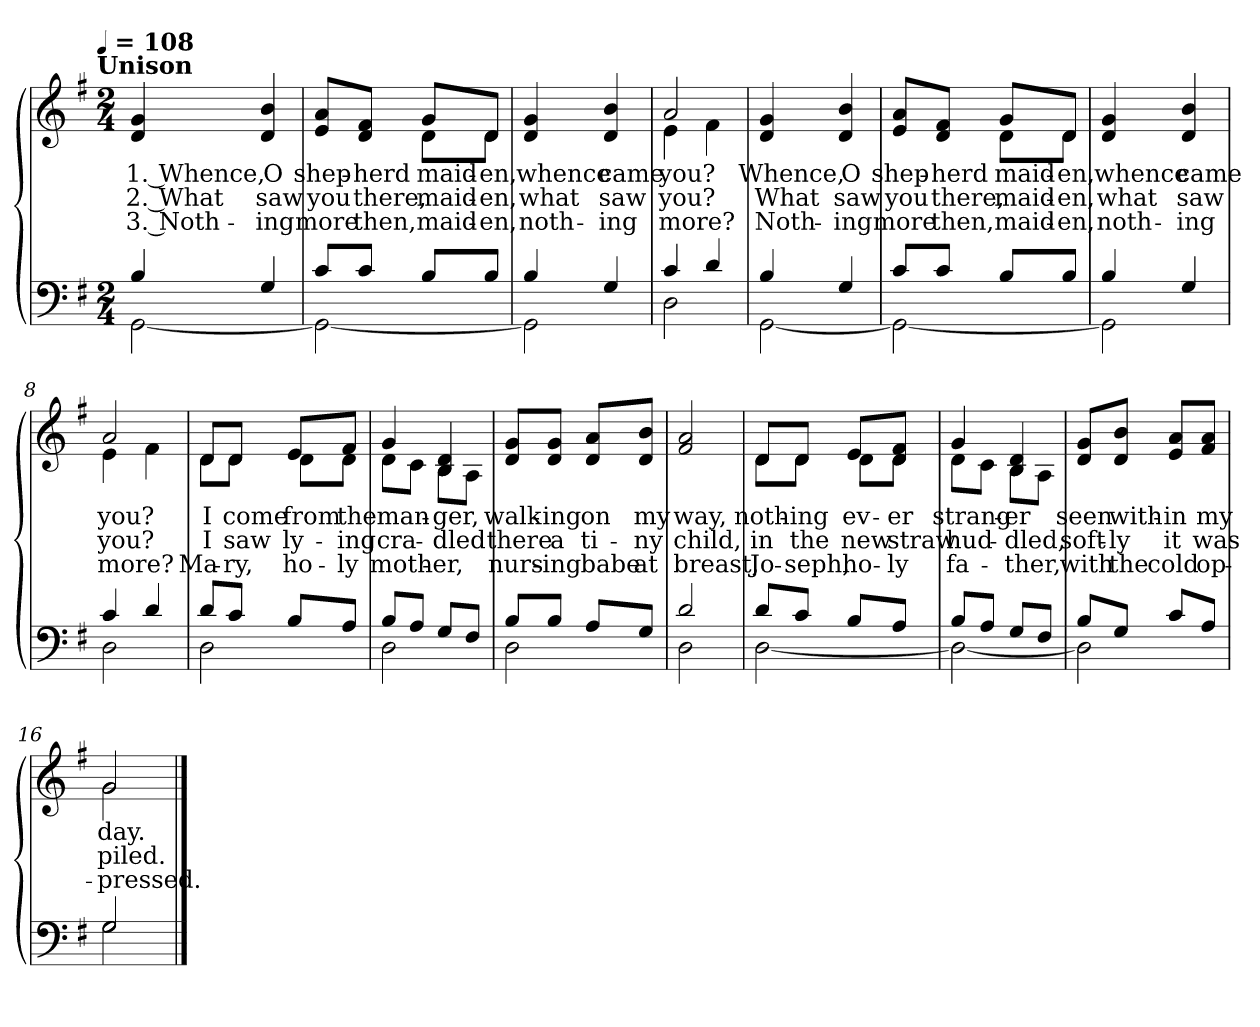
**kern	**kern	**text	**text	**text
*part1	*part1	*part1	*part1	*part1
*staff2	*staff1	*staff1	*staff1	*staff1
*clefF4	*clefG2	*	*	*
*k[f#]	*k[f#]	*	*	*
!!LO:TX:omd:t=[quarter] = 108\nUnison
*M2/4	*M2/4	*	*	*
*MM108	*MM108	*	*	*
=1	=1	=1	=1	=1
*^	*	*	*	*
4B/	[2GG\	4d/ 4g/	1. Whence,	2. What	3. Noth-
4G/	.	4d/ 4b/	O	saw	-ing
=2	=2	=2	=2	=2	=2
*	*	*^	*	*	*
8cL	2GG\_	8e 8aL	4ryy	shep-	you	more
8cJ	.	8d 8f#J	.	-herd	there,	then,
8BL	.	8gL	8dL	maid-	maid-	maid-
8BJ	.	8dJ	8dJ	-en,	-en,	-en,
*	*	*v	*v	*	*	*
=3	=3	=3	=3	=3	=3
4B/	2GG\]	4d/ 4g/	whence	what	noth-
4G/	.	4d/ 4b/	came	saw	-ing
=4	=4	=4	=4	=4	=4
*	*	*^	*	*	*
4c/	2D\	2a/	4e\	you?	you?	more?
4d/	.	.	4f#\	.	.	.
*	*	*v	*v	*	*	*
!!LO:LB:g=z
=5	=5	=5	=5	=5	=5
4B/	[2GG\	4d/ 4g/	Whence,	What	Noth-
4G/	.	4d/ 4b/	O	saw	-ing
=6	=6	=6	=6	=6	=6
*	*	*^	*	*	*
8cL	2GG\_	8e 8aL	4ryy	shep-	you	more
8cJ	.	8d 8f#J	.	-herd	there,	then,
8BL	.	8gL	8dL	maid-	maid-	maid-
8BJ	.	8dJ	8dJ	-en,	-en,	-en,
*	*	*v	*v	*	*	*
=7	=7	=7	=7	=7	=7
4B/	2GG\]	4d/ 4g/	whence	what	noth-
4G/	.	4d/ 4b/	came	saw	-ing
=8	=8	=8	=8	=8	=8
*	*	*^	*	*	*
4c/	2D\	2a/	4e\	you?	you?	more?
4d/	.	.	4f#\	.	.	.
!!LO:LB:g=z	!!
=9	=9	=9	=9	=9	=9	=9
8dL	2D\	8dL	8dL	I	I	Ma-
8cJ	.	8dJ	8dJ	come	saw	-ry,
8BL	.	8eL	8dL	from	ly-	ho-
8AJ	.	8f#J	8dJ	the	-ing	-ly
=10	=10	=10	=10	=10	=10	=10
8BL	2D\	4g/	8dL	man-	cra-	moth-
8AJ	.	.	8cJ	.	.	.
8GL	.	4B/ 4d/	8BL	-ger,	-dled	-er,
8F#J	.	.	8AJ	.	.	.
*	*	*v	*v	*	*	*
=11	=11	=11	=11	=11	=11
8BL	2D\	8d 8gL	walk-	there	nurs-
8BJ	.	8d 8gJ	-ing	a	-ing
8AL	.	8d 8aL	on	ti-	babe
8GJ	.	8d 8bJ	my	-ny	at
=12	=12	=12	=12	=12	=12
2d/	2D\	2f#/ 2a/	way,	child,	breast,
!!LO:LB:g=z
=13	=13	=13	=13	=13	=13
*	*	*^	*	*	*
8dL	[2D\	8dL	8dL	noth-	in	Jo-
8cJ	.	8dJ	8dJ	-ing	the	-seph,
8BL	.	8eL	8dL	ev-	new	ho-
8AJ	.	8d 8f#J	8d\J	-er	straw	-ly
=14	=14	=14	=14	=14	=14	=14
8BL	2D\_	4g/	8dL	strang-	hud-	fa-
8AJ	.	.	8cJ	.	.	.
8GL	.	4B/ 4d/	8BL	-er	-dled,	-ther,
8F#J	.	.	8AJ	.	.	.
*	*	*v	*v	*	*	*
=15	=15	=15	=15	=15	=15
8BL	2D\]	8d 8gL	seen	soft-	with
8GJ	.	8d 8bJ	with-	-ly	the
8cL	.	8e 8aL	-in	it	cold
8AJ	.	8f# 8aJ	my	was	op-
=16	=16	=16	=16	=16	=16
*	*	*^	*	*	*
2G/	2G\	2g/	2g\	day.	piled.	-pressed.
*v	*v	*	*	*	*	*
*	*v	*v	*	*	*
==	==	==	==	==
*-	*-	*-	*-	*-
